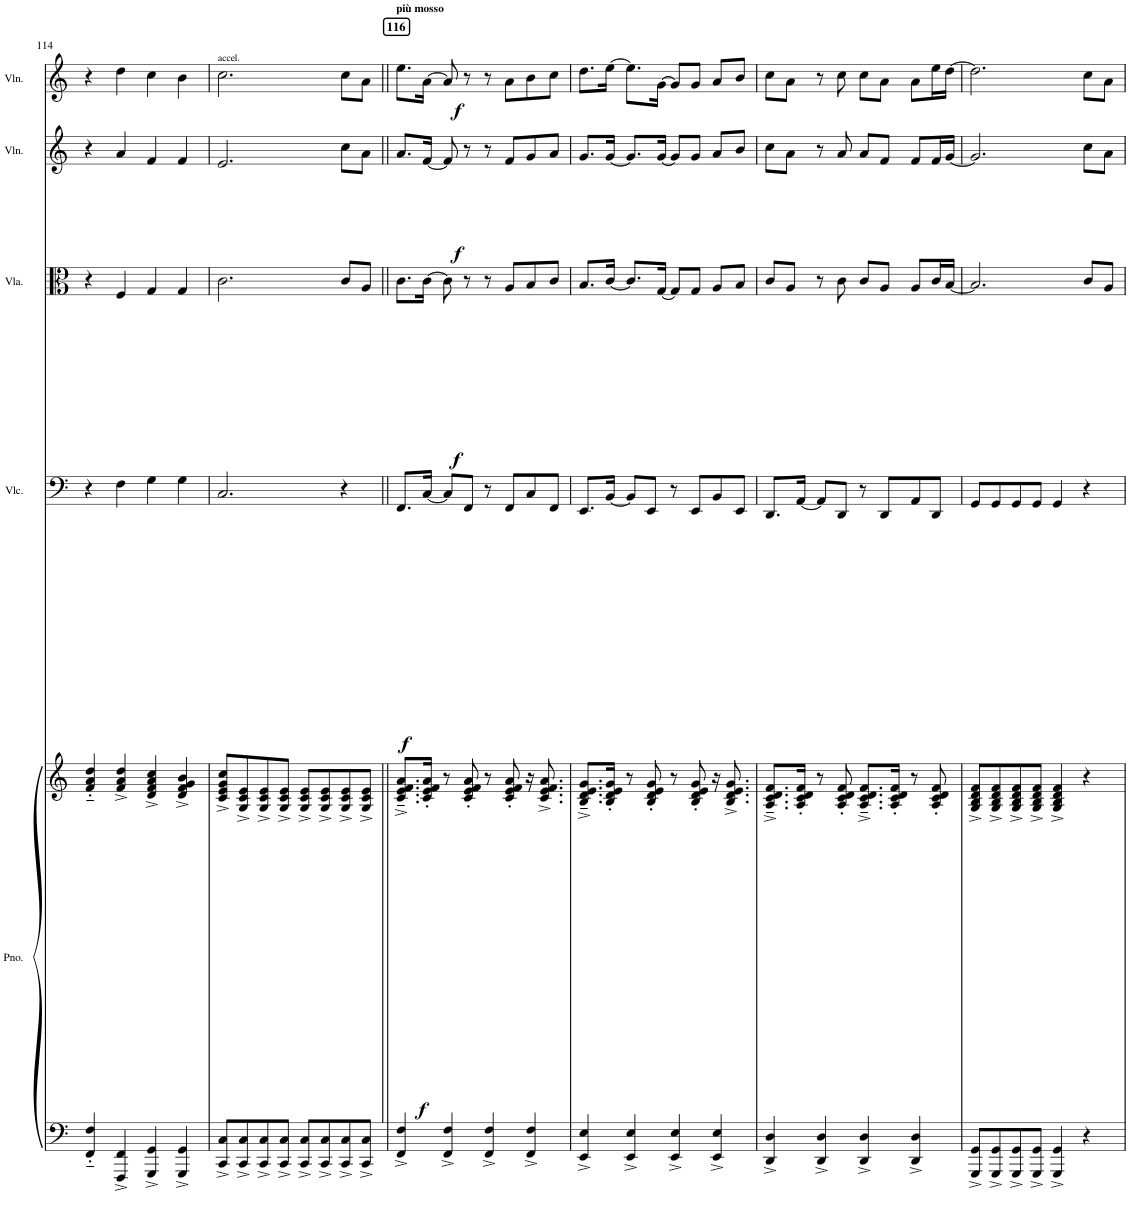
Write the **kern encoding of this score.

**kern	**kern	**dynam	**kern	**dynam	**kern	**dynam	**kern	**dynam	**kern	**dynam
*part5	*part5	*part5	*part4	*part4	*part3	*part3	*part2	*part2	*part1	*part1
*staff6	*staff5	*staff5/6	*staff4	*staff4	*staff3	*staff3	*staff2	*staff2	*staff1	*staff1
*I"Piano	*	*	*I"Violoncello	*	*I"Viola	*	*I"Violin	*	*I"Violin	*
*I'Pno.	*	*	*I'Vlc.	*	*I'Vla.	*	*I'Vln.	*	*I'Vln.	*
!!LO:PB:g=z
*clefF4	*clefG2	*	*clefF4	*	*clefC3	*	*clefG2	*	*clefG2	*
*k[]	*k[]	*	*k[]	*	*k[]	*	*k[]	*	*k[]	*
*M4/4	*M4/4	*	*M4/4	*	*M4/4	*	*M4/4	*	*M4/4	*
=114	=114	=114	=114	=114	=114	=114	=114	=114	=114	=114
4FF/'~ 4F/'~	4f/'~ 4a/'~ 4dd/'~	.	4r	.	4r	.	4r	.	4r	.
4FFF/^ 4FF/^	4f/^ 4a/^ 4dd/^	.	4F\	.	4F/	.	4a/	.	4dd\	.
4GGG/^ 4GG/^	4d/^ 4f/^ 4a/^ 4cc/^	.	4G\	.	4G/	.	4f/	.	4cc\	.
4GGG/^ 4GG/^	4d/^ 4f/^ 4g/^ 4b/^	.	4G\	.	4G/	.	4f/	.	4b\	.
=115	=115	=115	=115	=115	=115	=115	=115	=115	=115	=115
!	!	!	!	!	!	!	!	!	!LO:TX:a:t=accel.	!
8CC/^ 8C/^L	8c/^ 8e/^ 8g/^ 8cc/^L	.	2.C/	.	2.c\	.	2.e/	.	2.cc\	.
8CC/^ 8C/^	8G/^ 8c/^ 8e/^	.	.	.	.	.	.	.	.	.
8CC/^ 8C/^	8G/^ 8c/^ 8e/^	.	.	.	.	.	.	.	.	.
8CC/^ 8C/^J	8G/^ 8c/^ 8e/^J	.	.	.	.	.	.	.	.	.
8CC/^ 8C/^L	8G/^ 8c/^ 8e/^L	.	.	.	.	.	.	.	.	.
8CC/^ 8C/^	8G/^ 8c/^ 8e/^	.	.	.	.	.	.	.	.	.
!	!	!	!	!	!	!LO:DY:b	!	!LO:DY:b	!	!LO:DY:b
8CC/^ 8C/^	8G/^ 8c/^ 8e/^	.	4r	.	8c/L	f	8cc\L	f	8cc\L	f
8CC/^ 8C/^J	8G/^ 8c/^ 8e/^J	.	.	.	8A/J	.	8a\J	.	8a\J	.
=116||	=116||	=116||	=116||	=116||	=116||	=116||	=116||	=116||	=116||	=116||
!	!	!	!	!	!	!	!	!	!LO:TX:a:B:t=più mosso	!
!	!	!	!	!	!	!	!	!	!LO:TX:a:B:t=116	!
!	!	!LO:DY:b	!	!LO:DY:b	!	!	!	!	!	!
4FF/^ 4F/^	8.c/~^ 8.e/~^ 8.f/~^ 8.a/~^L	f	8.FF/L	f	8.c\L	.	8.a/L	.	8.ee\L	.
.	16c/' 16e/' 16f/' 16a/'Jk	.	[16C/Jk	.	[16c\Jk	.	[16f/Jk	.	[16a\Jk	.
4FF/^ 4F/^	8r	.	8C/L]	.	8c\]	.	8f/]	.	8a/]	.
.	8c/' 8e/' 8f/' 8a/'	.	8FF/J	.	8r	.	8r	.	8r	.
4FF/^ 4F/^	8r	.	8r	.	8r	.	8r	.	8r	.
.	8c/' 8e/' 8f/' 8a/'	.	8FF/L	.	8A/L	.	8f/L	.	8a\L	.
4FF/^ 4F/^	16r	.	8C/	.	8B/	.	8g/	.	8b\	.
.	8.c/^ 8.e/^ 8.f/^ 8.a/^	.	.	.	.	.	.	.	.	.
.	.	.	8FF/J	.	8c/J	.	8a/J	.	8cc\J	.
=117	=117	=117	=117	=117	=117	=117	=117	=117	=117	=117
4EE/^ 4E/^	8.B/~^ 8.d/~^ 8.e/~^ 8.g/~^L	.	8.EE/L	.	8.B/L	.	8.g/L	.	8.dd\L	.
.	16B/' 16d/' 16e/' 16g/'Jk	.	[16BB/Jk	.	[16c/Jk	.	[16g/Jk	.	[16ee\Jk	.
4EE/^ 4E/^	8r	.	8BB/L]	.	8.c/L]	.	8.g/L]	.	8.ee\L]	.
.	8B/' 8d/' 8e/' 8g/'	.	8EE/J	.	.	.	.	.	.	.
.	.	.	.	.	[16G/Jk	.	[16g/Jk	.	[16g\Jk	.
4EE/^ 4E/^	8r	.	8r	.	8G/L]	.	8g/L]	.	8g/L]	.
.	8B/' 8d/' 8e/' 8g/'	.	8EE/L	.	8G/J	.	8g/J	.	8g/J	.
4EE/^ 4E/^	16r	.	8BB/	.	8A/L	.	8a/L	.	8a/L	.
.	8.B/^ 8.d/^ 8.e/^ 8.g/^	.	.	.	.	.	.	.	.	.
.	.	.	8EE/J	.	8B/J	.	8b/J	.	8b/J	.
=118	=118	=118	=118	=118	=118	=118	=118	=118	=118	=118
4DD/^ 4D/^	8.A/~^ 8.c/~^ 8.d/~^ 8.f/~^L	.	8.DD/L	.	8c/L	.	8cc\L	.	8cc\L	.
.	.	.	.	.	8A/J	.	8a\J	.	8a\J	.
.	16A/' 16c/' 16d/' 16f/'Jk	.	[16AA/Jk	.	.	.	.	.	.	.
4DD/^ 4D/^	8r	.	8AA/L]	.	8r	.	8r	.	8r	.
.	8A/' 8c/' 8d/' 8f/'	.	8DD/J	.	8c\	.	8a/	.	8cc\	.
4DD/^ 4D/^	8.A/~^ 8.c/~^ 8.d/~^ 8.f/~^L	.	8r	.	8c/L	.	8a/L	.	8cc\L	.
.	.	.	8DD/L	.	8A/J	.	8f/J	.	8a\J	.
.	16A/' 16c/' 16d/' 16f/'Jk	.	.	.	.	.	.	.	.	.
4DD/^ 4D/^	8r	.	8AA/	.	8A/L	.	8f/L	.	8a\L	.
.	8A/' 8c/' 8d/' 8f/'	.	8DD/J	.	16c/L	.	16f/L	.	16ee\L	.
.	.	.	.	.	[16B/JJ	.	[16g/JJ	.	[16dd\JJ	.
=119	=119	=119	=119	=119	=119	=119	=119	=119	=119	=119
8GGG/^ 8GG/^L	8G/^ 8B/^ 8d/^ 8f/^L	.	8GG/L	.	2.B/]	.	2.g/]	.	2.dd\]	.
8GGG/^ 8GG/^	8G/^ 8B/^ 8d/^ 8f/^	.	8GG/	.	.	.	.	.	.	.
8GGG/^ 8GG/^	8G/^ 8B/^ 8d/^ 8f/^	.	8GG/	.	.	.	.	.	.	.
8GGG/^ 8GG/^J	8G/^ 8B/^ 8d/^ 8f/^J	.	8GG/J	.	.	.	.	.	.	.
4GGG/^ 4GG/^	4G/^ 4B/^ 4d/^ 4f/^	.	4GG/	.	.	.	.	.	.	.
4r	4r	.	4r	.	8c/L	.	8cc\L	.	8cc\L	.
.	.	.	.	.	8A/J	.	8a\J	.	8a\J	.
=	=	=	=	=	=	=	=	=	=	=
*-	*-	*-	*-	*-	*-	*-	*-	*-	*-	*-
